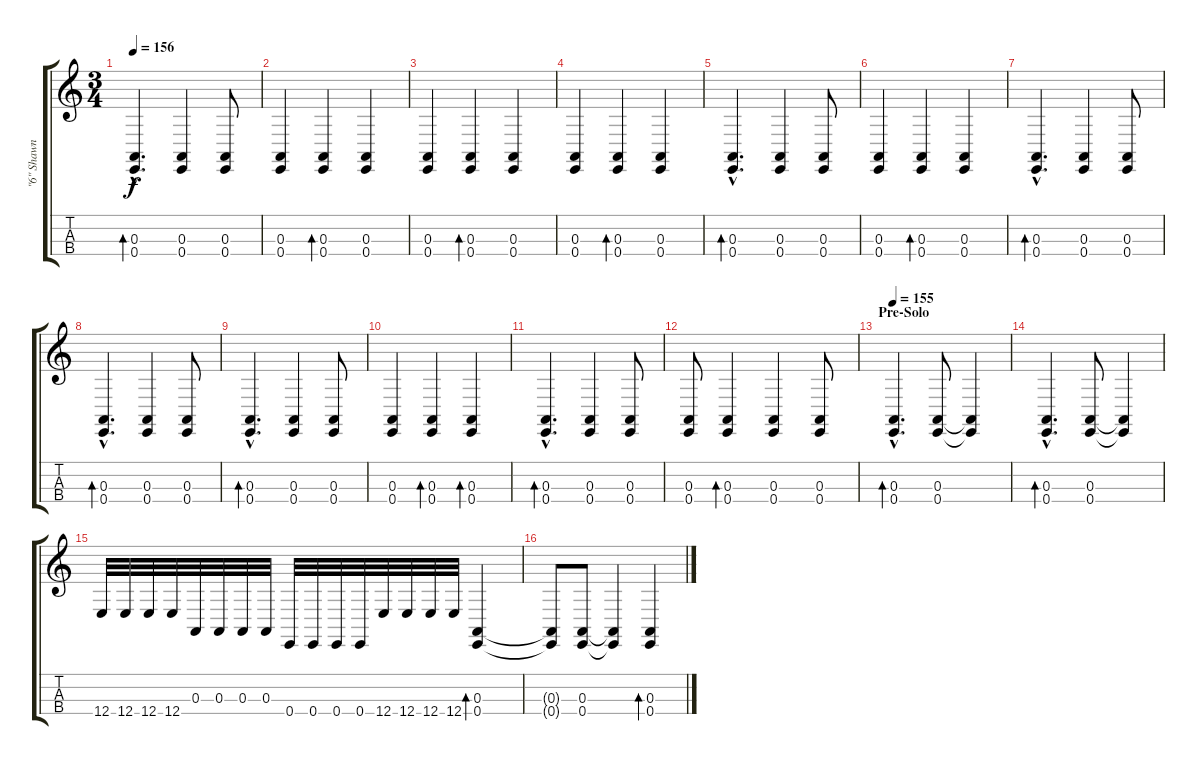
\track ("\"6\" Shawn \"Clown\" Crahan (Perc)" "\"6\" Shawn ") {instrument melodictom}
\staff {score tabs}
\tuning (G3 D3 A2 E2) {hide}
\ts (3 4)
\tempo 156
\clef g2
\ks c
(0.3{hac} 0.4{hac}).4{d bd 120 dy f} (0.3 0.4).4 (0.3 0.4).8 |
(0.3 0.4).4 (0.3 0.4).4{bd 120} (0.3 0.4).4 |
(0.3 0.4).4 (0.3 0.4).4{bd 120} (0.3 0.4).4 |
(0.3 0.4).4 (0.3 0.4).4{bd 120} (0.3 0.4).4 |
(0.3{hac} 0.4{hac}).4{d bd 120} (0.3 0.4).4 (0.3 0.4).8 |
(0.3 0.4).4 (0.3 0.4).4{bd 120} (0.3 0.4).4 |
(0.3{hac} 0.4{hac}).4{d bd 120} (0.3 0.4).4 (0.3 0.4).8 |
(0.3{hac} 0.4{hac}).4{d bd 120} (0.3 0.4).4 (0.3 0.4).8 |
(0.3{hac} 0.4{hac}).4{d bd 120} (0.3 0.4).4 (0.3 0.4).8 |
(0.3 0.4).4 (0.3 0.4).4{bd 120} (0.3 0.4).4{bd 120} |
(0.3{hac} 0.4{hac}).4{d bd 120} (0.3 0.4).4 (0.3 0.4).8 |
(0.3 0.4).8 (0.3 0.4).4{bd 120} (0.3 0.4).4 (0.3 0.4).8 |
\section ("" "Pre-Solo")
\tempo 155
(0.3{hac} 0.4{hac}).4{d bd 120} (0.3 0.4).8 (0.3{t} 0.4{t}).4 |
(0.3{hac} 0.4{hac}).4{d bd 120} (0.3 0.4).8 (0.3{t} 0.4{t}).4 |
12.4.32 12.4.32 12.4.32 12.4.32 0.3.32 0.3.32 0.3.32 0.3.32 0.4.32 0.4.32 0.4.32 0.4.32 12.4.32 12.4.32 12.4.32 12.4.32 (0.3 0.4).4{bd 120} |
(0.3{t} 0.4{t}).8 (0.3 0.4).8 (0.3{t} 0.4{t}).4 (0.3 0.4).4{bd 120}
